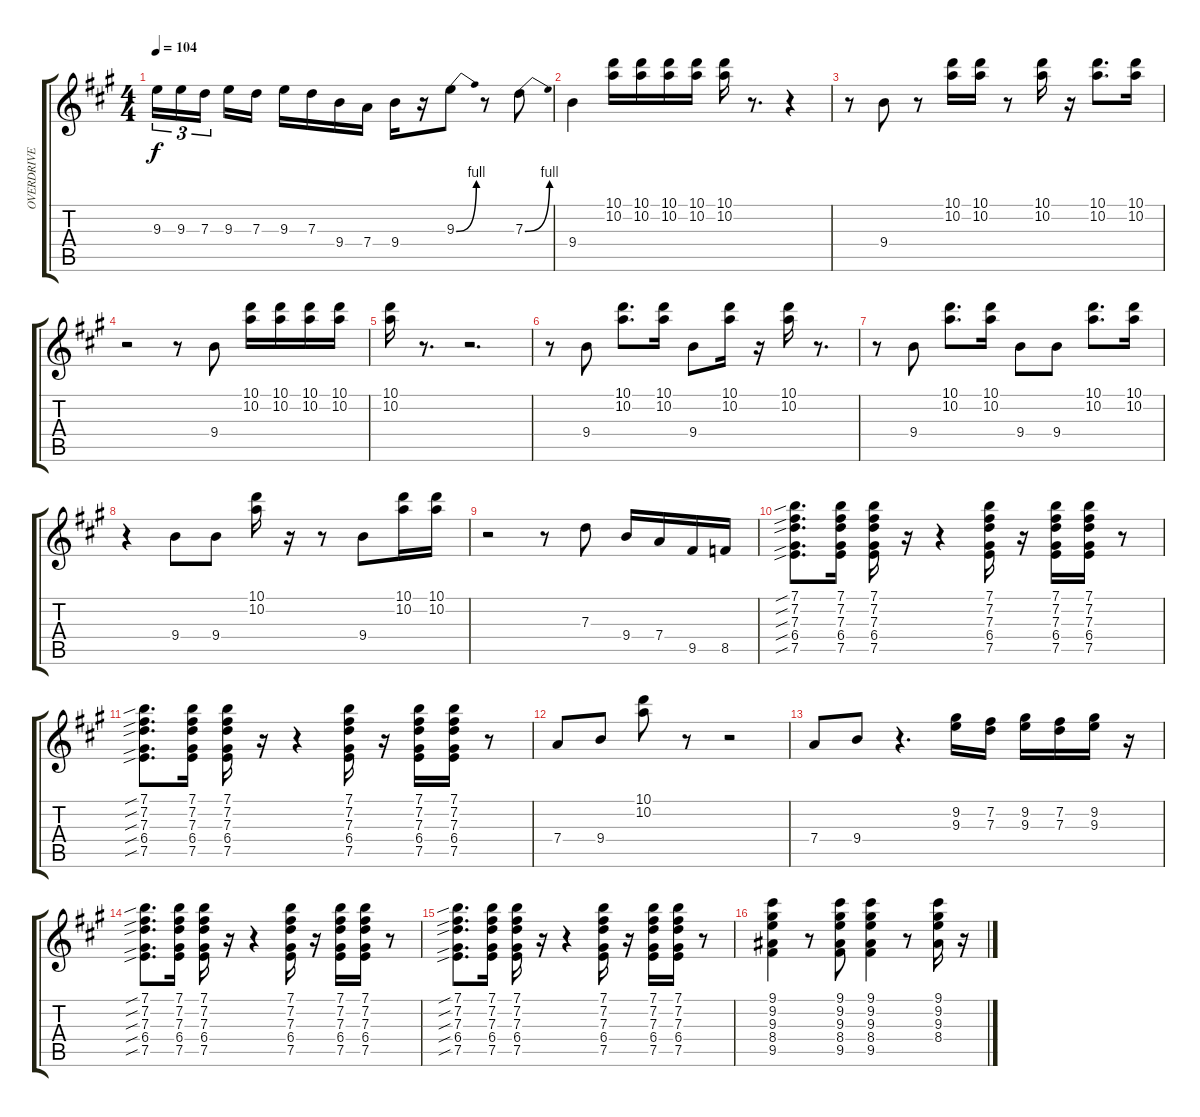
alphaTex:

\track ("OVERDRIVE" "OVERDRIVE") {instrument overdrivenguitar}
\staff {score tabs}
\tuning (E4 B3 G3 D3 A2 E2) {hide}
\ts (4 4)
\tempo 104
\clef g2
\ks a
9.3.16{tu (3 2) dy f} 9.3.16{tu (3 2)} 7.3.16{tu (3 2) beam splitsecondary} 9.3.16 7.3.16 9.3.16 7.3.16 9.4.16 7.4.16 9.4.16 r.16 9.3{be (bend 0 0 60 4)}.8 r.8 7.3{be (bend 0 0 60 4)}.8 |
9.4.4 (10.1 10.2).16 (10.1 10.2).16 (10.1 10.2).16 (10.1 10.2).16 (10.1 10.2).16 r.8{d} r.4 |
r.8 9.4.8 r.8 (10.1 10.2).16 (10.1 10.2).16 r.8 (10.1 10.2).16 r.16 (10.1 10.2).8{d} (10.1 10.2).16 |
r.2 r.8 9.4.8 (10.1 10.2).16 (10.1 10.2).16 (10.1 10.2).16 (10.1 10.2).16 |
(10.1 10.2).16 r.8{d} r.2{d} |
r.8 9.4.8 (10.1 10.2).8{d} (10.1 10.2).16 9.4.8 (10.1 10.2).16 r.16 (10.1 10.2).16 r.8{d} |
r.8 9.4.8 (10.1 10.2).8{d} (10.1 10.2).16 9.4.8 9.4.8 (10.1 10.2).8{d} (10.1 10.2).16 |
r.4 9.4.8 9.4.8 (10.1 10.2).16 r.16 r.8 9.4.8 (10.1 10.2).16 (10.1 10.2).16 |
r.2 r.8 7.3.8 9.4.16 7.4.16 9.5.16 8.5.16 |
(7.1{sib} 7.2{sib} 7.3{sib} 6.4{sib} 7.5{sib}).8{d} (7.1 7.2 7.3 6.4 7.5).16 (7.1 7.2 7.3 6.4 7.5).16 r.16 r.4 (7.1 7.2 7.3 6.4 7.5).16 r.16 (7.1 7.2 7.3 6.4 7.5).16 (7.1 7.2 7.3 6.4 7.5).16 r.8 |
(7.1{sib} 7.2{sib} 7.3{sib} 6.4{sib} 7.5{sib}).8{d} (7.1 7.2 7.3 6.4 7.5).16 (7.1 7.2 7.3 6.4 7.5).16 r.16 r.4 (7.1 7.2 7.3 6.4 7.5).16 r.16 (7.1 7.2 7.3 6.4 7.5).16 (7.1 7.2 7.3 6.4 7.5).16 r.8 |
7.4.8 9.4.8 (10.1 10.2).8 r.8 r.2 |
7.4.8 9.4.8 r.4{d} (9.2 9.3).16 (7.2 7.3).16 (9.2 9.3).16 (7.2 7.3).16 (9.2 9.3).16 r.16 |
(7.1{sib} 7.2{sib} 7.3{sib} 6.4{sib} 7.5{sib}).8{d} (7.1 7.2 7.3 6.4 7.5).16 (7.1 7.2 7.3 6.4 7.5).16 r.16 r.4 (7.1 7.2 7.3 6.4 7.5).16 r.16 (7.1 7.2 7.3 6.4 7.5).16 (7.1 7.2 7.3 6.4 7.5).16 r.8 |
(7.1{sib} 7.2{sib} 7.3{sib} 6.4{sib} 7.5{sib}).8{d} (7.1 7.2 7.3 6.4 7.5).16 (7.1 7.2 7.3 6.4 7.5).16 r.16 r.4 (7.1 7.2 7.3 6.4 7.5).16 r.16 (7.1 7.2 7.3 6.4 7.5).16 (7.1 7.2 7.3 6.4 7.5).16 r.8 |
(9.1 9.2 9.3 8.4 9.5).4 r.8 (9.1 9.2 9.3 8.4 9.5).8 (9.1 9.2 9.3 8.4 9.5).4 r.8 (9.1 9.2 9.3 8.4).16 r.16
